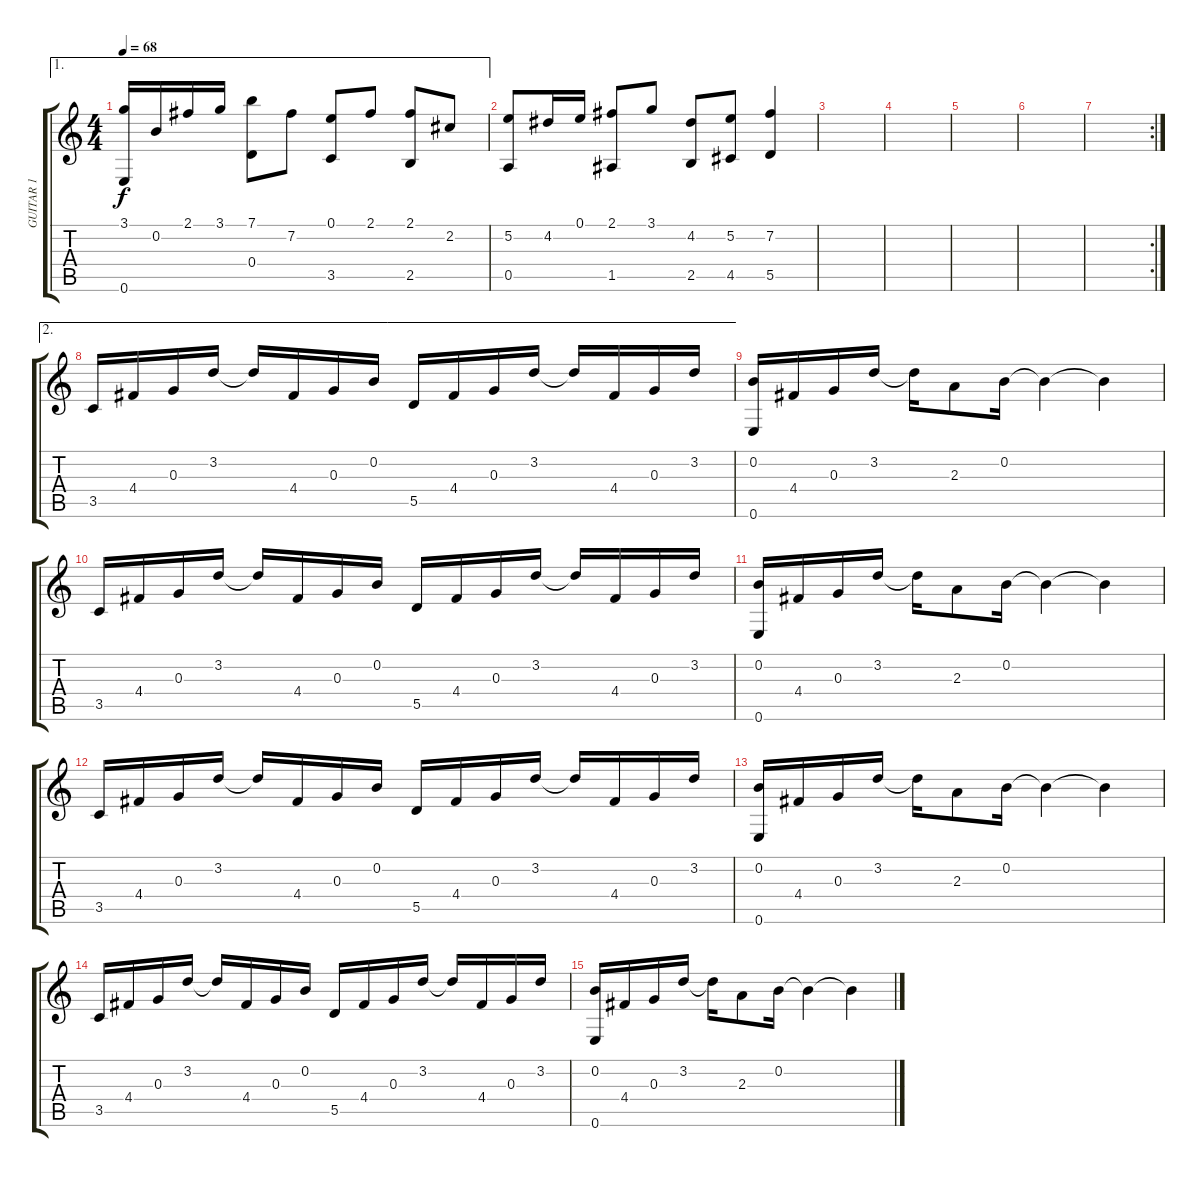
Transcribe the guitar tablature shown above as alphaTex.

\track ("GUITAR 1" "GUITAR 1") {instrument acousticguitarsteel}
\staff {score tabs}
\tuning (E4 B3 G3 D3 A2 E2) {hide}
\ae 1
\ts (4 4)
\tempo 68
\clef g2
\ks c
(3.1 0.6).16{dy f} 0.2.16 2.1.16 3.1.16 (7.1 0.4).8 7.2.8 (0.1 3.5).8 2.1.8 (2.1 2.5).8 2.2.8 |
(5.2 0.5).8 4.2.16 0.1.16 (2.1 1.5).8 3.1.8 (4.2 2.5).8 (5.2 4.5).8 (7.2 5.5).4 |
|
|
|
|
\rc 2
|
\ae 2
3.5.16 4.4.16 0.3.16 3.2.16 3.2{t}.16 4.4.16 0.3.16 0.2.16 5.5.16 4.4.16 0.3.16 3.2.16 3.2{t}.16 4.4.16 0.3.16 3.2.16 |
(0.2 0.6).16 4.4.16 0.3.16 3.2.16 3.2{t}.16 2.3.8 0.2.16 0.2{t}.4 0.2{t}.4 |
3.5.16 4.4.16 0.3.16 3.2.16 3.2{t}.16 4.4.16 0.3.16 0.2.16 5.5.16 4.4.16 0.3.16 3.2.16 3.2{t}.16 4.4.16 0.3.16 3.2.16 |
(0.2 0.6).16 4.4.16 0.3.16 3.2.16 3.2{t}.16 2.3.8 0.2.16 0.2{t}.4 0.2{t}.4 |
3.5.16 4.4.16 0.3.16 3.2.16 3.2{t}.16 4.4.16 0.3.16 0.2.16 5.5.16 4.4.16 0.3.16 3.2.16 3.2{t}.16 4.4.16 0.3.16 3.2.16 |
(0.2 0.6).16 4.4.16 0.3.16 3.2.16 3.2{t}.16 2.3.8 0.2.16 0.2{t}.4 0.2{t}.4 |
3.5.16 4.4.16 0.3.16 3.2.16 3.2{t}.16 4.4.16 0.3.16 0.2.16 5.5.16 4.4.16 0.3.16 3.2.16 3.2{t}.16 4.4.16 0.3.16 3.2.16 |
(0.2 0.6).16 4.4.16 0.3.16 3.2.16 3.2{t}.16 2.3.8 0.2.16 0.2{t}.4 0.2{t}.4
